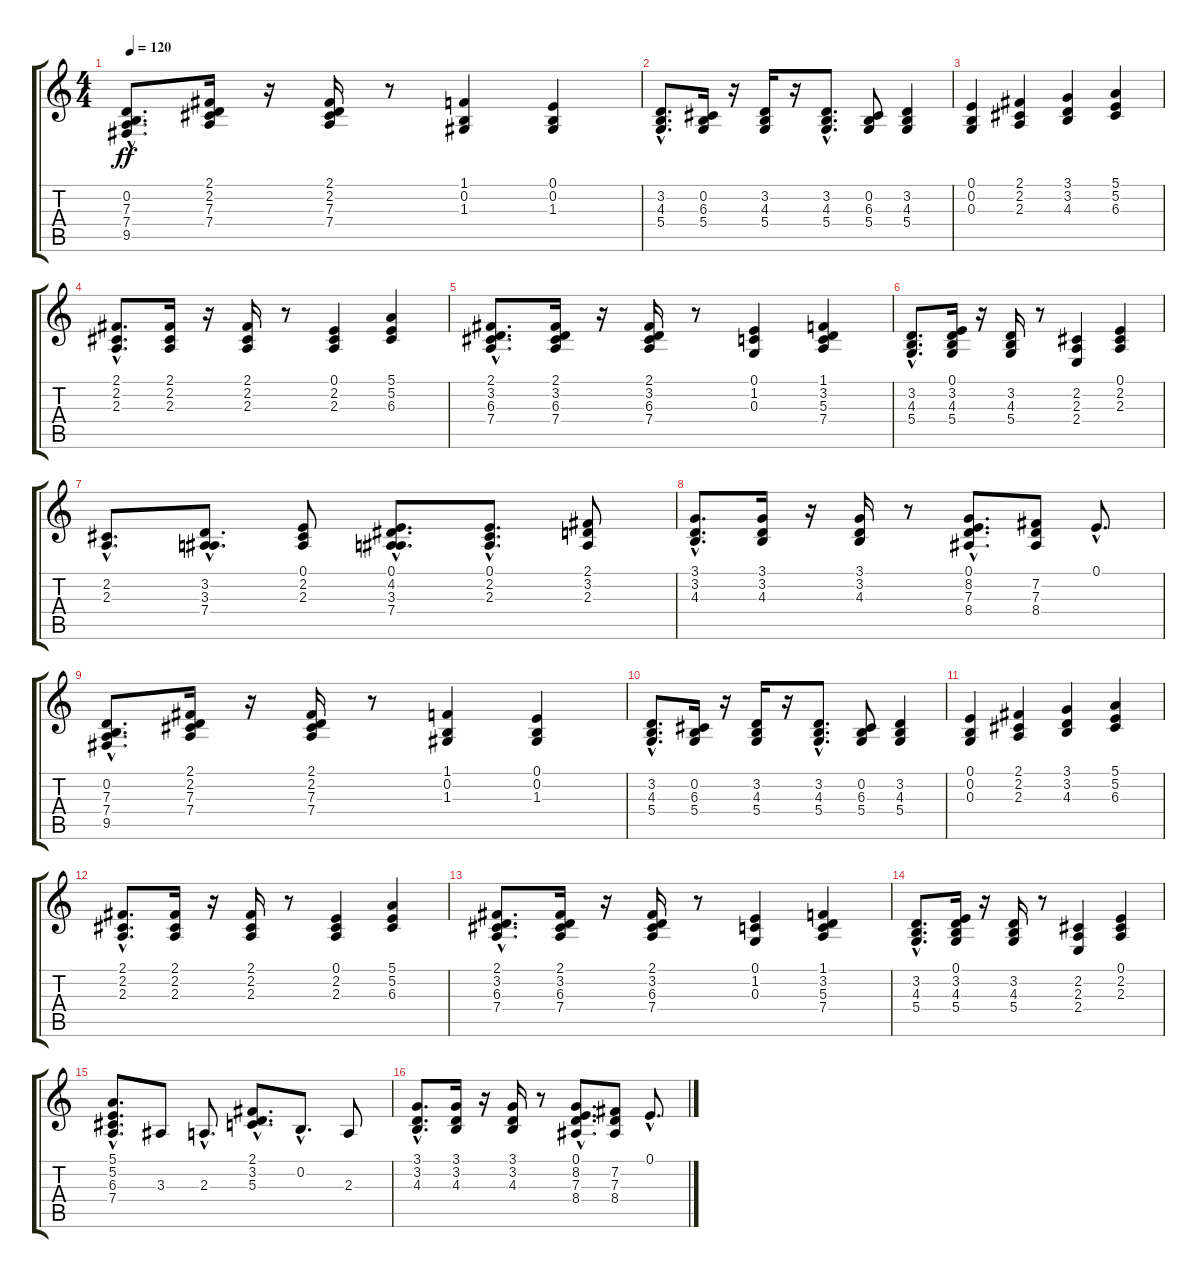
\track "" {instrument electricpiano2}
\staff {score tabs}
\tuning (E4 B3 G3 D3 A2 E2) {hide}
\ts (4 4)
\tempo 120
\clef g2
\ks c
(0.2{hac} 7.3{hac} 7.4{hac} 9.5{hac}).8{d dy ff} (2.1 2.2 7.3 7.4).16 r.16 (2.1 2.2 7.3 7.4).16 r.8 (1.1 0.2 1.3).4 (0.1 0.2 1.3).4 |
(3.2{hac} 4.3{hac} 5.4{hac}).8{d} (0.2 6.3 5.4).16 r.16 (3.2 4.3 5.4).16 r.16 (3.2{hac} 4.3{hac} 5.4{hac}).8{d} (0.2 6.3 5.4).8 (3.2 4.3 5.4).4 |
(0.1 0.2 0.3).4 (2.1 2.2 2.3).4 (3.1 3.2 4.3).4 (5.1 5.2 6.3).4 |
(2.1{hac} 2.2{hac} 2.3{hac}).8{d} (2.1 2.2 2.3).16 r.16 (2.1 2.2 2.3).16 r.8 (0.1 2.2 2.3).4 (5.1 5.2 6.3).4 |
(2.1{hac} 3.2{hac} 6.3{hac} 7.4{hac}).8{d} (2.1 3.2 6.3 7.4).16 r.16 (2.1 3.2 6.3 7.4).16 r.8 (0.1 1.2 0.3).4 (1.1 3.2 5.3 7.4).4 |
(3.2{hac} 4.3{hac} 5.4{hac}).8{d} (0.1 3.2 4.3 5.4).16 r.16 (3.2 4.3 5.4).16 r.8 (2.2 2.3 2.4).4 (0.1 2.2 2.3).4 |
(2.2{hac} 2.3{hac}).8{d} (3.2{hac} 3.3{hac} 7.4{hac}).8{d} (0.1 2.2 2.3).8 (0.1{hac} 4.2{hac} 3.3{hac} 7.4{hac}).8{d} (0.1{hac} 2.2{hac} 2.3{hac}).8{d} (2.1 3.2 2.3).8 |
(3.1{hac} 3.2{hac} 4.3{hac}).8{d} (3.1 3.2 4.3).16 r.16 (3.1 3.2 4.3).16 r.8 (0.1{hac} 8.2{hac} 7.3{hac} 8.4{hac}).8{d} (7.2 7.3 8.4).8 0.1{hac}.8{d} |
(0.2{hac} 7.3{hac} 7.4{hac} 9.5{hac}).8{d} (2.1 2.2 7.3 7.4).16 r.16 (2.1 2.2 7.3 7.4).16 r.8 (1.1 0.2 1.3).4 (0.1 0.2 1.3).4 |
(3.2{hac} 4.3{hac} 5.4{hac}).8{d} (0.2 6.3 5.4).16 r.16 (3.2 4.3 5.4).16 r.16 (3.2{hac} 4.3{hac} 5.4{hac}).8{d} (0.2 6.3 5.4).8 (3.2 4.3 5.4).4 |
(0.1 0.2 0.3).4 (2.1 2.2 2.3).4 (3.1 3.2 4.3).4 (5.1 5.2 6.3).4 |
(2.1{hac} 2.2{hac} 2.3{hac}).8{d} (2.1 2.2 2.3).16 r.16 (2.1 2.2 2.3).16 r.8 (0.1 2.2 2.3).4 (5.1 5.2 6.3).4 |
(2.1{hac} 3.2{hac} 6.3{hac} 7.4{hac}).8{d} (2.1 3.2 6.3 7.4).16 r.16 (2.1 3.2 6.3 7.4).16 r.8 (0.1 1.2 0.3).4 (1.1 3.2 5.3 7.4).4 |
(3.2{hac} 4.3{hac} 5.4{hac}).8{d} (0.1 3.2 4.3 5.4).16 r.16 (3.2 4.3 5.4).16 r.8 (2.2 2.3 2.4).4 (0.1 2.2 2.3).4 |
(5.1{hac} 5.2{hac} 6.3{hac} 7.4{hac}).8{d} 3.3.8 2.3{hac}.8{d} (2.1{hac} 3.2{hac} 5.3{hac}).8{d} 0.2{hac}.8{d} 2.3.8 |
(3.1{hac} 3.2{hac} 4.3{hac}).8{d} (3.1 3.2 4.3).16 r.16 (3.1 3.2 4.3).16 r.8 (0.1{hac} 8.2{hac} 7.3{hac} 8.4{hac}).8{d} (7.2 7.3 8.4).8 0.1{hac}.8{d}
